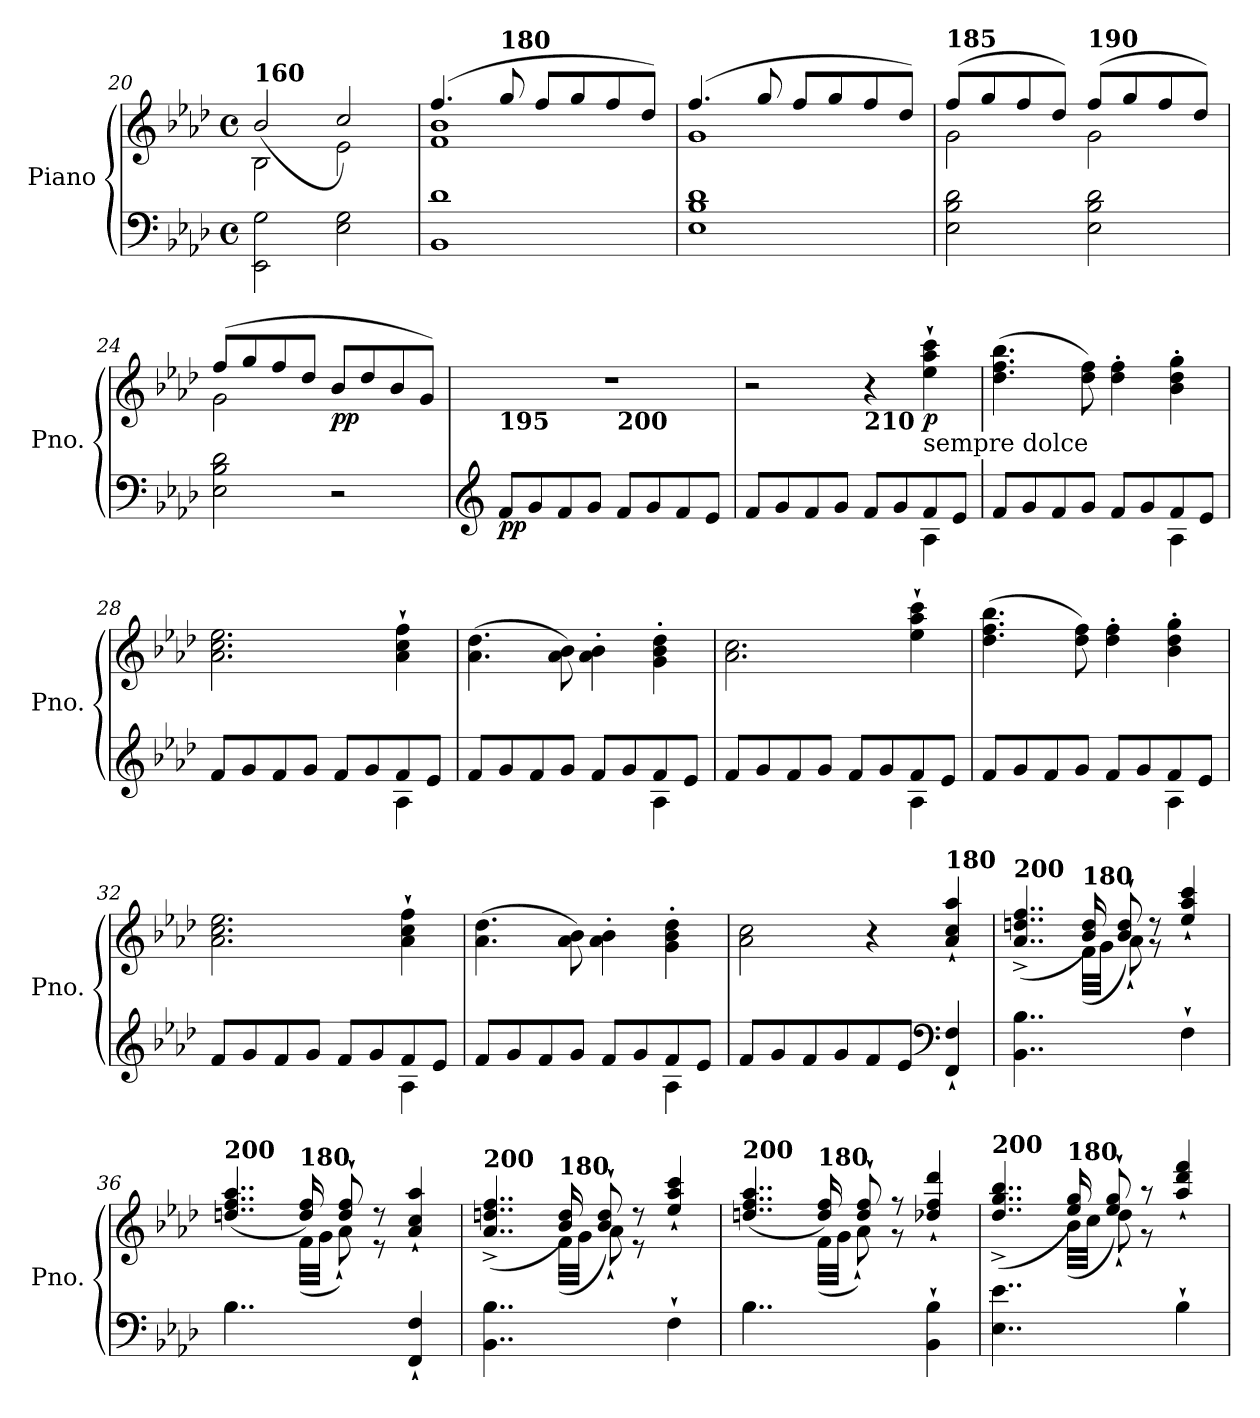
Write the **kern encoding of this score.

**kern	**kern	**dynam
*part1	*part1	*part1
*staff2	*staff1	*staff1/2
*I"Piano	*	*
*I'Pno.	*	*
*clefF4	*clefG2	*
*k[b-e-a-d-]	*k[b-e-a-d-]	*
*M4/4	*M4/4	*
*met(c)	*met(c)	*
=20	=20	=20
*	*^	*
!	!LO:TX:a:B:t=160	!	!
2EE-\ 2G\	2B-\	(>2b-/	.
2E-\ 2G\	2e-\	2cc/)	.
=21	=21	=21	=21
1BB- 1d-	(>4.ff/	1f 1b-	.
!	!LO:TX:a:B:t=180	!	!
.	8gg/	.	.
.	8ff/L	.	.
.	8gg/	.	.
.	8ff/	.	.
.	8dd-/J)	.	.
!!LO:LB:g=z	!!
=22	=22	=22	=22
1E- 1B- 1d-	(>4.ff/	1g	.
.	8gg/	.	.
.	8ff/L	.	.
.	8gg/	.	.
.	8ff/	.	.
.	8dd-/J)	.	.
=23	=23	=23	=23
!	!LO:TX:a:B:t=185	!	!
2E-\ 2B-\ 2d-\	(>8ff/L	2g\	.
.	8gg/	.	.
.	8ff/	.	.
.	8dd-/J)	.	.
!	!LO:TX:a:B:t=190	!	!
2E-\ 2B-\ 2d-\	(>8ff/L	2g\	.
.	8gg/	.	.
.	8ff/	.	.
.	8dd-/J)	.	.
=24	=24	=24	=24
2E-\ 2B-\ 2d-\	(>8ff/L	2g\	.
.	8gg/	.	.
.	8ff/	.	.
.	8dd-/J	.	.
!	!	!	!LO:DY:b
2r	8b-/L	2ryy	pp
.	8dd-/	.	.
.	8b-/	.	.
.	8g/J)	.	.
=25	=25	=25	=25
*clefG2	*	*	*
!	!LO:TX:b:B:t=195	!	!
!	!	!	!LO:DY:b=2
8f/L	1r	2ryy	pp
8g/	.	.	.
8f/	.	.	.
8g/J	.	.	.
!	!	!LO:TX:b:B:t=200	!
8f/L	.	2ryy	.
8g/	.	.	.
8f/	.	.	.
8e-/J	.	.	.
=26	=26	=26	=26
*^	*	*	*
!	!	!LO:TX:b:B:t=205	!	!
*	*	*v	*v	*
8f/L	2.rgyy	2r	.
8g/	.	.	.
8f/	.	.	.
8g/J	.	.	.
!	!	!LO:TX:b:B:t=210	!
8f/L	.	4r	.
8g/	.	.	.
!	!	!LO:TX:b:t=sempre dolce	!
!	!	!	!LO:DY:b
8f/	4A-\	4ee-\` 4aa-\` 4ccc\`	p
8e-/J	.	.	.
=27	=27	=27	=27
8f/L	2.rgyy	(>4.dd-\ 4.ff\ 4.bb-\	.
8g/	.	.	.
8f/	.	.	.
8g/J	.	8dd-\ 8ff\)	.
8f/L	.	4dd-\' 4ff\'	.
8g/	.	.	.
8f/	4A-\	4b-\' 4dd-\' 4gg\'	.
8e-/J	.	.	.
!!LO:LB:g=z
=28	=28	=28	=28
8f/L	2.rgyy	2.a-\ 2.cc\ 2.ee-\	.
8g/	.	.	.
8f/	.	.	.
8g/J	.	.	.
8f/L	.	.	.
8g/	.	.	.
8f/	4A-\	4a-\` 4cc\` 4ff\`	.
8e-/J	.	.	.
=29	=29	=29	=29
8f/L	2.rgyy	(>4.a-\ 4.dd-\	.
8g/	.	.	.
8f/	.	.	.
8g/J	.	8a-\ 8b-\)	.
8f/L	.	4a-\' 4b-\'	.
8g/	.	.	.
8f/	4A-\	4g\' 4b-\' 4dd-\'	.
8e-/J	.	.	.
=30	=30	=30	=30
8f/L	2.rgyy	2.a-\ 2.cc\	.
8g/	.	.	.
8f/	.	.	.
8g/J	.	.	.
8f/L	.	.	.
8g/	.	.	.
8f/	4A-\	4ee-\` 4aa-\` 4ccc\`	.
8e-/J	.	.	.
=31	=31	=31	=31
8f/L	2.rgyy	(>4.dd-\ 4.ff\ 4.bb-\	.
8g/	.	.	.
8f/	.	.	.
8g/J	.	8dd-\ 8ff\)	.
8f/L	.	4dd-\' 4ff\'	.
8g/	.	.	.
8f/	4A-\	4b-\' 4dd-\' 4gg\'	.
8e-/J	.	.	.
=32	=32	=32	=32
8f/L	2.rgyy	2.a-\ 2.cc\ 2.ee-\	.
8g/	.	.	.
8f/	.	.	.
8g/J	.	.	.
8f/L	.	.	.
8g/	.	.	.
8f/	4A-\	4a-\` 4cc\` 4ff\`	.
8e-/J	.	.	.
=33	=33	=33	=33
8f/L	2.rgyy	(>4.a-\ 4.dd-\	.
8g/	.	.	.
8f/	.	.	.
8g/J	.	8a-\ 8b-\)	.
8f/L	.	4a-\' 4b-\'	.
8g/	.	.	.
8f/	4A-\	4g\' 4b-\' 4dd-\'	.
8e-/J	.	.	.
*v	*v	*	*
!!LO:PB:g=z
=34	=34	=34
8f/L	2a-\ 2cc\	.
8g/	.	.
8f/	.	.
8g/	.	.
8f/	4r	.
8e-/J	.	.
*clefF4	*	*
!	!LO:TX:a:B:t=180	!
!	!	!LO:DY:b
4FF/` 4F/`	4a-/` 4cc/` 4aa-/`	other-dynamics
=35	=35	=35
*	*^	*
!	!LO:TX:a:B:t=200	!	!
4..BB-\ 4..B-\	(>4..a-/^ 4..ddn/^ 4..ff/^	4..rgyy	.
!	!LO:TX:a:B:t=180	!	!
16ryy	16b-/ 16dd/)	(<32f\LLL	.
.	.	32g\JJJ	.
8ryy	8b-/` 8dd/`	8a-`\)	.
8ryy	8r	8r	.
!	!	!	!LO:DY:b
4F`\	4ee-/` 4aa-/` 4ccc/`	4ryy	other-dynamics
=36	=36	=36	=36
!	!LO:TX:a:B:t=200	!	!
4..B-\	(>4..ddn/ 4..ff/ 4..aa-/	4..rgyy	.
!	!LO:TX:a:B:t=180	!	!
16ryy	16dd/ 16ff/)	(<32f\LLL	.
.	.	32g\JJJ	.
8ryy	8dd/` 8ff/`	8a-`\)	.
8ryy	8r	8r	.
!	!	!	!LO:DY:b
4FF/` 4F/`	4a-/` 4cc/` 4aa-/`	4ryy	other-dynamics
=37	=37	=37	=37
!	!LO:TX:a:B:t=200	!	!
4..BB-\ 4..B-\	(>4..a-/^ 4..ddn/^ 4..ff/^	4..rgyy	.
!	!LO:TX:a:B:t=180	!	!
16ryy	16b-/ 16dd/)	(<32f\LLL	.
.	.	32g\JJJ	.
8ryy	8b-/` 8dd/`	8a-`\)	.
8ryy	8r	8r	.
!	!	!	!LO:DY:b
4F`\	4ee-/` 4aa-/` 4ccc/`	4ryy	other-dynamics
=38	=38	=38	=38
!	!LO:TX:a:B:t=200	!	!
4..B-\	(>4..ddn/ 4..ff/ 4..aa-/	4..rgyy	.
!	!LO:TX:a:B:t=180	!	!
16ryy	16dd/ 16ff/)	(<32f\LLL	.
.	.	32g\JJJ	.
8ryy	8dd/` 8ff/`	8a-`\)	.
8ryy	8r	8r	.
!	!	!	!LO:DY:b
4BB-\` 4B-\`	4dd-X/` 4ff/` 4ddd-/`	4ryy	other-dynamics
!!LO:LB:g=z	!!
=39	=39	=39	=39
!	!LO:TX:a:B:t=200	!	!
4..E-\ 4..e-\	(>4..dd-/^ 4..gg/^ 4..bb-/^	4..rgyy	.
!	!LO:TX:a:B:t=180	!	!
16ryy	16ee-/ 16gg/)	(<32b-\LLL	.
.	.	32cc\JJJ	.
8ryy	8ee-/` 8gg/`	8dd-`\)	.
8ryy	8r	8r	.
!	!	!	!LO:DY:b
4B-`\	4aa-/` 4ddd-/` 4fff/`	4ryy	other-dynamics
*	*v	*v	*
=	=	=
*-	*-	*-
